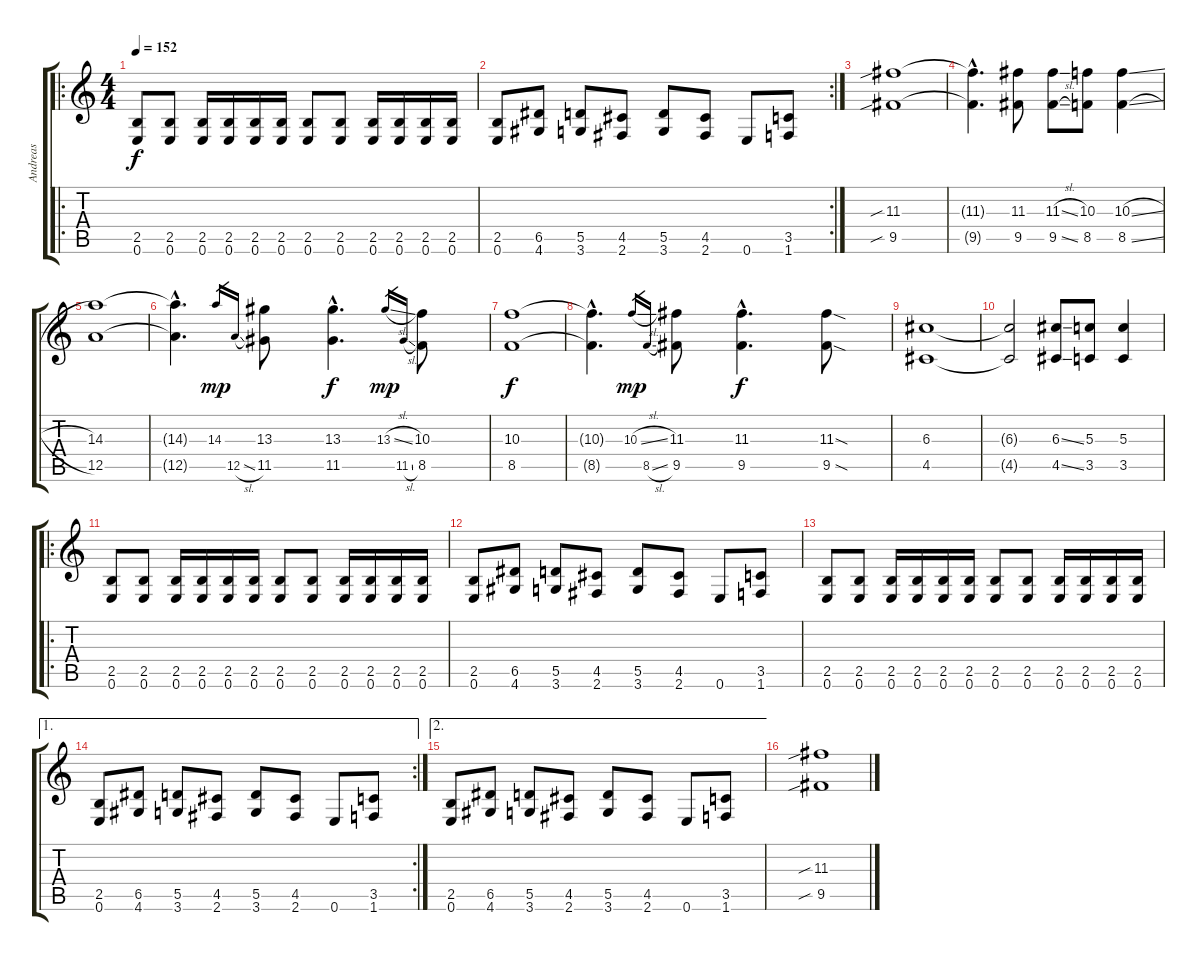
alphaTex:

\track ("Andreas" "Andreas") {instrument distortionguitar}
\staff {score tabs}
\tuning (E4 B3 G3 D3 A2 E2) {hide}
\ro
\ts (4 4)
\tempo 152
\clef g2
\ks c
(2.5 0.6).8{dy f} (2.5 0.6).8 (2.5 0.6).16 (2.5 0.6).16 (2.5 0.6).16 (2.5 0.6).16 (2.5 0.6).8 (2.5 0.6).8 (2.5 0.6).16 (2.5 0.6).16 (2.5 0.6).16 (2.5 0.6).16 |
\rc 2
(2.5 0.6).8 (6.5 4.6).8 (5.5 3.6).8 (4.5 2.6).8 (5.5 3.6).8 (4.5 2.6).8 0.6.8 (3.5 1.6).8 |
(11.3{sib} 9.5{sib}).1 |
(11.3{hac t} 9.5{hac t}).4{d} (11.3 9.5).8 (11.3{sl} 9.5{sl}).8 (10.3 8.5).8 (10.3{sl} 8.5{sl}).4 |
(14.3 12.5).1 |
(14.3{hac t} 12.5{hac t}).4{d} 14.3.16{gr dy mp} 12.5{sl}.16{gr} (13.3 11.5).8 (13.3{hac} 11.5{hac}).4{d dy f} 13.3{sl}.16{gr dy mp} 11.5{sl}.16{gr} (10.3 8.5).8 |
(10.3 8.5).1{dy f} |
(10.3{hac t} 8.5{hac t}).4{d} 10.3{sl}.16{gr dy mp} 8.5{sl}.16{gr} (11.3 9.5).8 (11.3{hac} 9.5{hac}).4{d dy f} (11.3{sod} 9.5{sod}).8 |
(6.3 4.5).1 |
(6.3{t} 4.5{t}).2 (6.3{ss} 4.5{ss}).8 (5.3 3.5).8 (5.3 3.5).4 |
\ro
(2.5 0.6).8 (2.5 0.6).8 (2.5 0.6).16 (2.5 0.6).16 (2.5 0.6).16 (2.5 0.6).16 (2.5 0.6).8 (2.5 0.6).8 (2.5 0.6).16 (2.5 0.6).16 (2.5 0.6).16 (2.5 0.6).16 |
(2.5 0.6).8 (6.5 4.6).8 (5.5 3.6).8 (4.5 2.6).8 (5.5 3.6).8 (4.5 2.6).8 0.6.8 (3.5 1.6).8 |
(2.5 0.6).8 (2.5 0.6).8 (2.5 0.6).16 (2.5 0.6).16 (2.5 0.6).16 (2.5 0.6).16 (2.5 0.6).8 (2.5 0.6).8 (2.5 0.6).16 (2.5 0.6).16 (2.5 0.6).16 (2.5 0.6).16 |
\ae 1
\rc 2
(2.5 0.6).8 (6.5 4.6).8 (5.5 3.6).8 (4.5 2.6).8 (5.5 3.6).8 (4.5 2.6).8 0.6.8 (3.5 1.6).8 |
\ae 2
(2.5 0.6).8 (6.5 4.6).8 (5.5 3.6).8 (4.5 2.6).8 (5.5 3.6).8 (4.5 2.6).8 0.6.8 (3.5 1.6).8 |
(11.3{sib} 9.5{sib}).1
